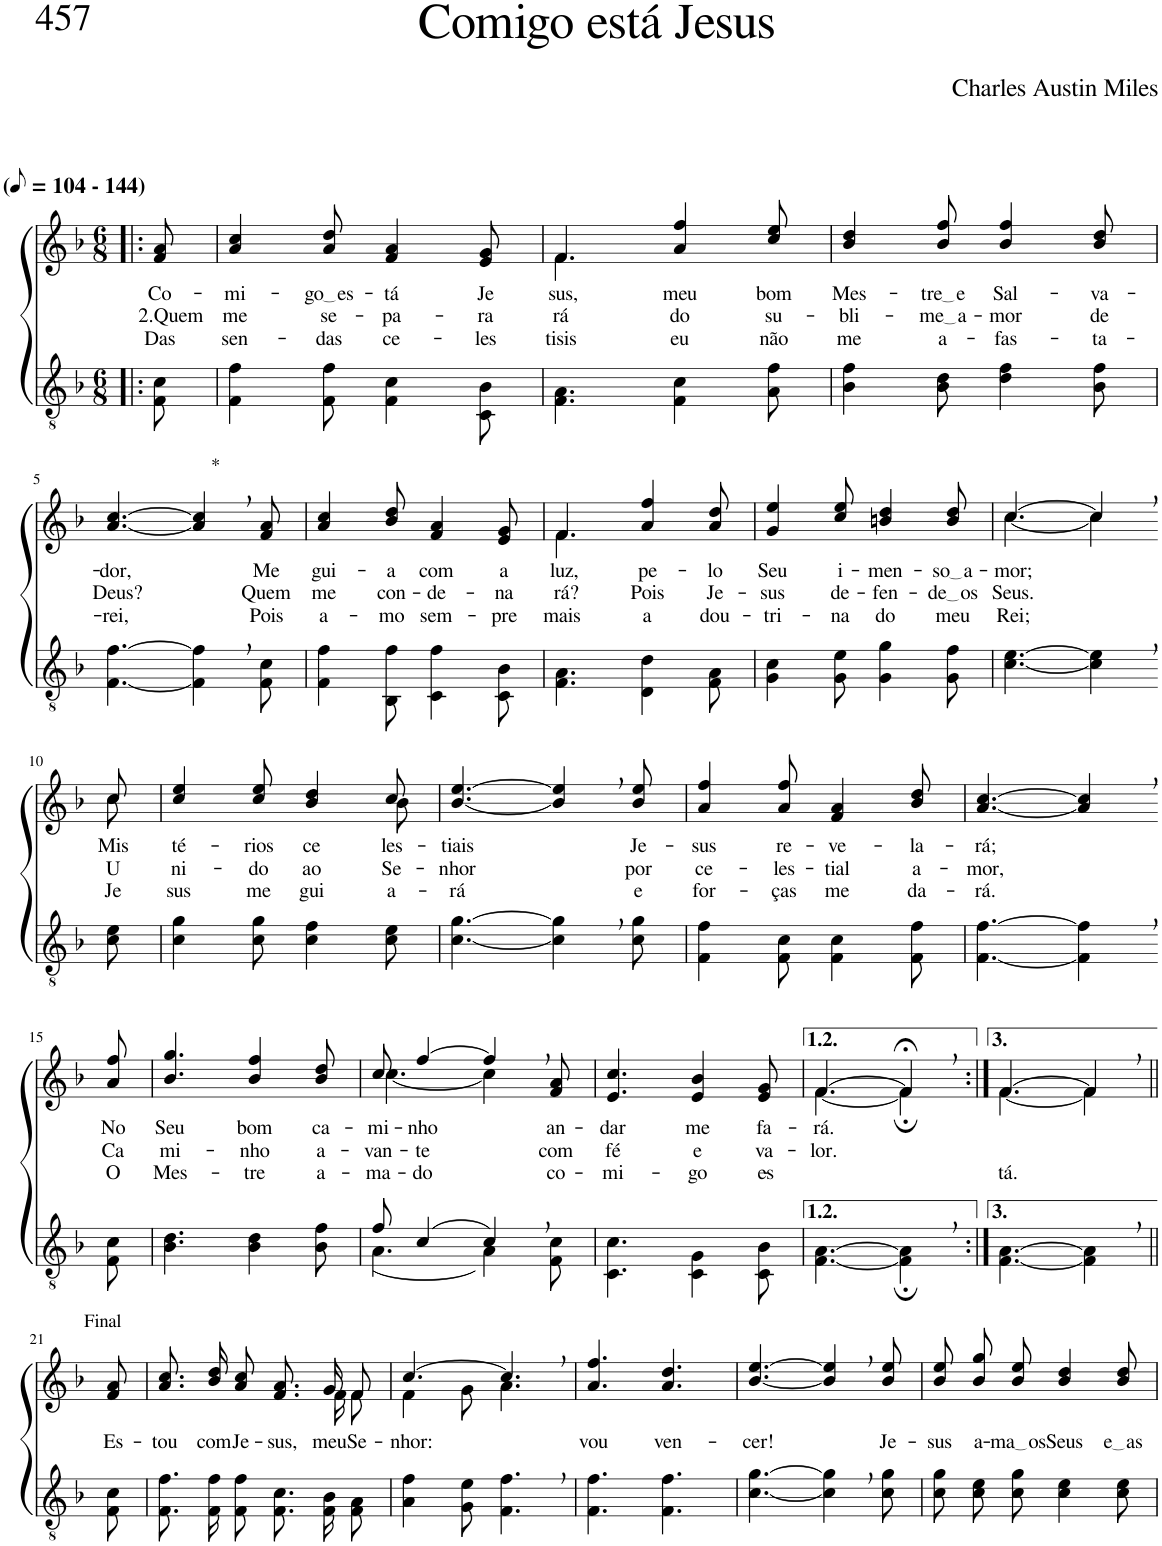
**kern	**kern	**text	**text	**text
*part2	*part1	*part1	*part1	*part1
*staff2	*staff1	*staff1	*staff1	*staff1
*I"Parte III e IV	*I"Parte I e II	*	*	*
*clefGv2	*clefG2	*	*	*
*Trd3c5	*Trd3c5	*	*	*
*k[b-]	*k[b-]	*	*	*
*M6/8	*M6/8	*	*	*
*MM52	*MM52	*	*	*
=1!|:	=1!|:	=1!|:	=1!|:	=1!|:
!	!LO:TX:a:B:t=(	!	!	!
!	!LO:TX:a:B:t=- 144)	!	!	!
!	!	!LO:LY:b	!LO:LY:b	!LO:LY:b
8F\ 8c\	8f/ 8a/	Co-	2.Quem	Das
=2	=2	=2	=2	=2
!	!	!LO:LY:b	!LO:LY:b	!LO:LY:b
4F\ 4f\	4a/ 4cc/	-mi-	me	sen-
!	!	!LO:LY:b	!LO:LY:b	!LO:LY:b
8F\ 8f\	8a/ 8dd/	go es	se-	-das
!	!	!LO:LY:b	!LO:LY:b	!LO:LY:b
4F\ 4c\	4f/ 4a/	-tá	-pa-	ce-
!	!	!LO:LY:b	!LO:LY:b	!LO:LY:b
8C\ 8B-\	8e/ 8g/	Je-	-ra-	-les-
=3	=3	=3	=3	=3
*	*^	*	*	*
!	!	!	!LO:LY:b	!LO:LY:b	!LO:LY:b
4.F\ 4.A\	4.f/	4.f\	-sus,	-rá	-tisis
!	!	!	!LO:LY:b	!LO:LY:b	!LO:LY:b
4F\ 4c\	4a/ 4ff/	4.ryy	meu	do	eu
!	!	!	!LO:LY:b	!LO:LY:b	!LO:LY:b
8A\ 8f\	8cc/ 8ee/	.	bom	su-	não
*	*v	*v	*	*	*
=4	=4	=4	=4	=4
!	!	!LO:LY:b	!LO:LY:b	!LO:LY:b
4B-\ 4f\	4b-/ 4dd/	Mes-	-bli-	me
!	!	!LO:LY:b	!LO:LY:b	!LO:LY:b
8B-\ 8d\	8b-/ 8ff/	tre e	me a	a-
!	!	!LO:LY:b	!LO:LY:b	!LO:LY:b
4d\ 4f\	4b-/ 4ff/	Sal-	-mor	-fas-
!	!	!LO:LY:b	!LO:LY:b	!LO:LY:b
8B-\ 8f\	8b-/ 8dd/	-va-	de	-ta-
!!LO:LB:g=z
=5	=5	=5	=5	=5
!	!	!LO:LY:b	!LO:LY:b	!LO:LY:b
[4.F\ [4.f\	[4.a/ [4.cc/	-dor,	Deus?	-rei,
!	!LO:TX:a:t=*	!	!	!
4F\], 4f\],	4a/], 4cc/],	.	.	.
!	!	!LO:LY:b	!LO:LY:b	!LO:LY:b
8F\ 8c\	8f/ 8a/	Me	Quem	Pois
=6	=6	=6	=6	=6
!	!	!LO:LY:b	!LO:LY:b	!LO:LY:b
4F\ 4f\	4a/ 4cc/	gui-	me	a-
!	!	!LO:LY:b	!LO:LY:b	!LO:LY:b
8BB-\ 8f\	8b-/ 8dd/	-a	con-	-mo
!	!	!LO:LY:b	!LO:LY:b	!LO:LY:b
4C\ 4f\	4f/ 4a/	com	-de-	sem-
!	!	!LO:LY:b	!LO:LY:b	!LO:LY:b
8C\ 8B-\	8e/ 8g/	a	-na-	-pre
=7	=7	=7	=7	=7
*	*^	*	*	*
!	!	!	!LO:LY:b	!LO:LY:b	!LO:LY:b
4.F\ 4.A\	4.f/	4.f\	luz,	-rá?	mais
!	!	!	!LO:LY:b	!LO:LY:b	!LO:LY:b
4D\ 4d\	4a/ 4ff/	4.ryy	pe-	Pois	a
!	!	!	!LO:LY:b	!LO:LY:b	!LO:LY:b
8F\ 8A\	8a/ 8dd/	.	-lo	Je-	dou-
*	*v	*v	*	*	*
=8	=8	=8	=8	=8
!	!	!LO:LY:b	!LO:LY:b	!LO:LY:b
4G\ 4c\	4g/ 4ee/	Seu	-sus	-tri-
!	!	!LO:LY:b	!LO:LY:b	!LO:LY:b
8G\ 8e\	8cc/ 8ee/	i-	de-	-na
!	!	!LO:LY:b	!LO:LY:b	!LO:LY:b
4G\ 4g\	4bn/ 4dd/	-men-	-fen-	do
!	!	!LO:LY:b	!LO:LY:b	!LO:LY:b
8G\ 8f\	8b/ 8dd/	so a	de os	meu
=9	=9	=9	=9	=9
!	!	!LO:LY:b	!LO:LY:b	!LO:LY:b
*	*^	*	*	*
[4.c\ [4.e\	[4.cc\	[4.cc/	-mor;	Seus.	Rei;
4c\], 4e\],	4cc,\]	4cc/]	.	.	.
!!LO:LB:g=z	!!
=10-	=10-	=10-	=10-	=10-	=10-
!	!	!	!LO:LY:b	!LO:LY:b	!LO:LY:b
8c\ 8e\	8cc/	8cc\	Mis-	U-	Je-
=11	=11	=11	=11	=11	=11
!	!	!	!LO:LY:b	!LO:LY:b	!LO:LY:b
4c\ 4g\	4cc/ 4ee/	8ryy	-té-	-ni-	-sus
!	!	!	!LO:LY:b	!LO:LY:b	!LO:LY:b
*	*v	*v	*	*	*
8c\ 8g\	8cc/ 8ee/	-rios	-do	me
!	!	!LO:LY:b	!LO:LY:b	!LO:LY:b
4c\ 4f\	4b-/ 4dd/	ce-	ao	gui-
*	*^	*	*	*
!	!	!	!LO:LY:b	!LO:LY:b	!LO:LY:b
8c\ 8e\	8cc/	8b-\	-les-	Se-	-a-
=12	=12	=12	=12	=12	=12
!	!	!	!LO:LY:b	!LO:LY:b	!LO:LY:b
*	*v	*v	*	*	*
[4.c\ [4.g\	[4.b-/ [4.ee/	-tiais	-nhor	-rá
4c\], 4g\],	4b-/], 4ee/],	.	.	.
!	!	!LO:LY:b	!LO:LY:b	!LO:LY:b
8c\ 8g\	8b-/ 8ee/	Je-	por	e
=13	=13	=13	=13	=13
!	!	!LO:LY:b	!LO:LY:b	!LO:LY:b
4F\ 4f\	4a/ 4ff/	-sus	ce-	for-
!	!	!LO:LY:b	!LO:LY:b	!LO:LY:b
8F\ 8c\	8a/ 8ff/	re-	-les-	-ças
!	!	!LO:LY:b	!LO:LY:b	!LO:LY:b
4F\ 4c\	4f/ 4a/	-ve-	-tial	me
!	!	!LO:LY:b	!LO:LY:b	!LO:LY:b
8F\ 8f\	8b-/ 8dd/	-la-	a-	da-
=14	=14	=14	=14	=14
!	!	!LO:LY:b	!LO:LY:b	!LO:LY:b
[4.F\ [4.f\	[4.a/ [4.cc/	-rá;	-mor,	-rá.
4F\], 4f\],	4a/], 4cc/],	.	.	.
!!LO:LB:g=z
=15-	=15-	=15-	=15-	=15-
!	!	!LO:LY:b	!LO:LY:b	!LO:LY:b
8F\ 8c\	8a/ 8ff/	No	Ca	O
=16	=16	=16	=16	=16
!	!	!LO:LY:b	!LO:LY:b	!LO:LY:b
4.B-\ 4.d\	4.b-/ 4.gg/	Seu	mi-	Mes-
!	!	!LO:LY:b	!LO:LY:b	!LO:LY:b
4B-\ 4d\	4b-/ 4ff/	bom	-nho	-tre
!	!	!LO:LY:b	!LO:LY:b	!LO:LY:b
8B-\ 8f\	8b-/ 8dd/	ca-	a-	a-
=17	=17	=17	=17	=17
*^	*	*	*	*
!	!	!	!LO:LY:b	!LO:LY:b	!LO:LY:b
*	*	*^	*	*	*
8f/	[4.A\	[4.cc\	8cc/	-mi-	-van-	-ma-
!	!	!	!	!LO:LY:b	!LO:LY:b	!LO:LY:b
[4c/	.	.	[4ff/	-nho	-te	-do
4c,/]	4A\]	4cc,\]	4ff/]	.	.	.
!	!	!	!	!LO:LY:b	!LO:LY:b	!LO:LY:b
8ryy	8F\ 8c\	8ryy	8f/ 8a/	an-	com	co-
=18	=18	=18	=18	=18	=18	=18
!	!	!	!	!LO:LY:b	!LO:LY:b	!LO:LY:b
*v	*v	*	*	*	*	*
*	*v	*v	*	*	*
4.C\ 4.c\	4.e/ 4.cc/	-dar	fé	-mi-
!	!	!LO:LY:b	!LO:LY:b	!LO:LY:b
4C\ 4G\	4e/ 4b-/	me	e	-go
!	!	!LO:LY:b	!LO:LY:b	!LO:LY:b
8C\ 8B-\	8e/ 8g/	fa-	va-	es-
=19	=19	=19	=19	=19
!	!	!LO:LY:b	!LO:LY:b	!
*	*^	*	*	*
[4.F\ [4.A\	[4.f\	[4.f/	-rá.	-lor.	.
4F\];, 4A\];,	4f;<,\]	4f;/]	.	.	.
=20:|!	=20:|!	=20:|!	=20:|!	=20:|!	=20:|!
!	!	!	!	!	!LO:LY:b
[4.F\ [4.A\	[4.f\	[4.f/	.	.	-tá.
4F\], 4A\],	4f,\]	4f/]	.	.	.
!!LO:LB:g=z
=21||	=21||	=21||	=21||	=21||	=21||
!	!LO:TX:a:t=Final	!	!	!	!
!	!	!	!LO:LY:b	!	!
*	*v	*v	*	*	*
8F\ 8c\	8f/ 8a/	Es-	.	.
=22	=22	=22	=22	=22
!	!	!LO:LY:b	!	!
*	*^	*	*	*
8.F\ 8.f\L	8.a\ 8.cc\L	16ryy	-tou	.	.
!	!	!	!LO:LY:b	!	!
*	*v	*v	*	*	*
16F\ 16f\K	16b-\ 16dd\K	com	.	.
!	!	!LO:LY:b	!	!
8F\ 8f\J	8a\ 8cc\J	Je-	.	.
!	!	!LO:LY:b	!	!
8.F/ 8.c/L	8.f/ 8.a/L	-sus,	.	.
*	*^	*	*	*
!	!	!	!LO:LY:b	!	!
16F/ 16B-/K	16g/K	16f\KL	meu	.	.
!	!	!	!LO:LY:b	!	!
8F/ 8A/J	8f/J	8f\J	Se-	.	.
=23	=23	=23	=23	=23	=23
!	!	!	!LO:LY:b	!	!
4A\ 4f\	[4.cc/	4f\	-nhor:	.	.
8G\ 8e\	.	8g\	.	.	.
4.F\, 4.f\,	4.cc,/]	4.a\	.	.	.
=24	=24	=24	=24	=24	=24
!	!	!	!LO:LY:b	!	!
*	*v	*v	*	*	*
4.F\ 4.f\	4.a/ 4.ff/	vou	.	.
!	!	!LO:LY:b	!	!
4.F\ 4.f\	4.a/ 4.dd/	ven-	.	.
=25	=25	=25	=25	=25
!	!	!LO:LY:b	!	!
[4.c\ [4.g\	[4.b-/ [4.ee/	-cer!	.	.
4c\], 4g\],	4b-/], 4ee/],	.	.	.
!	!	!LO:LY:b	!	!
8c\ 8g\	8b-/ 8ee/	Je-	.	.
=26	=26	=26	=26	=26
!	!	!LO:LY:b	!	!
8c\ 8g\L	8b-\ 8ee\L	-sus	.	.
!	!	!LO:LY:b	!	!
8c\ 8e\	8b-\ 8gg\	a-	.	.
!	!	!LO:LY:b	!	!
8c\ 8g\J	8b-\ 8ee\J	ma os	.	.
!	!	!LO:LY:b	!	!
4c\ 4e\	4b-/ 4dd/	Seus	.	.
!	!	!LO:LY:b	!	!
8c\ 8e\	8b-/ 8dd/	e as	.	.
=	=	=	=	=
*-	*-	*-	*-	*-
